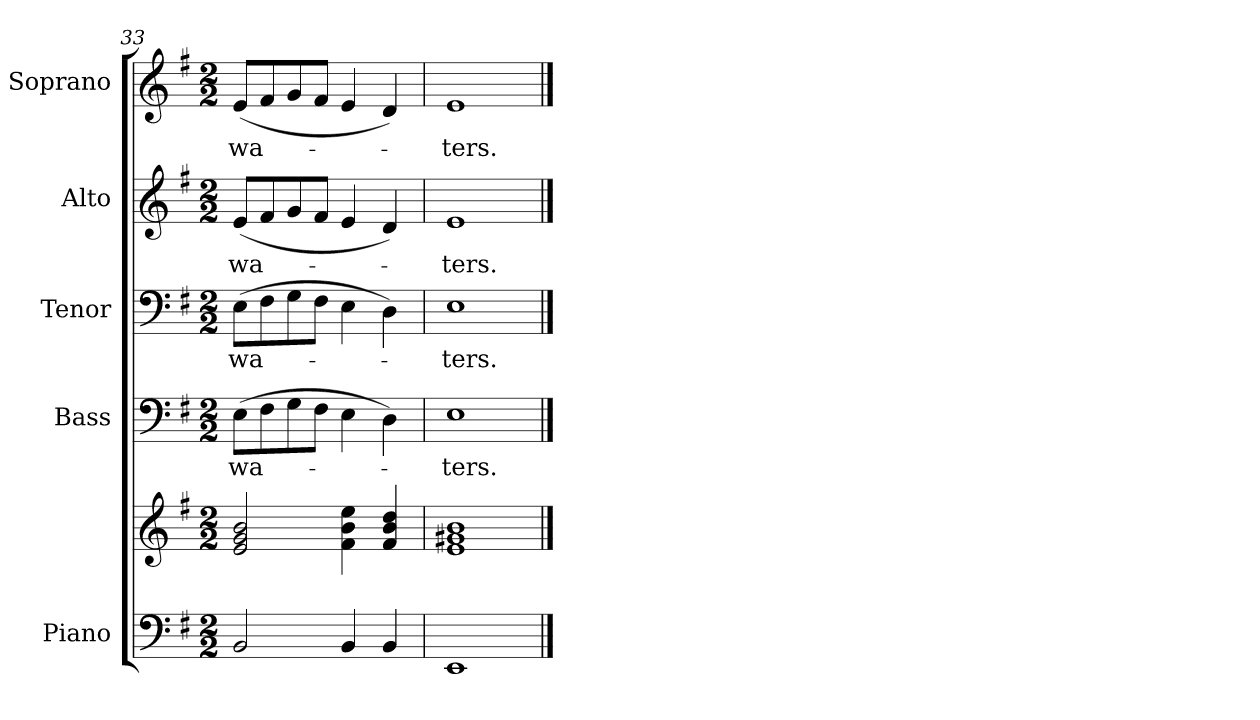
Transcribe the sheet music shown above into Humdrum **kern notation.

**kern	**kern	**kern	**text	**kern	**text	**kern	**text	**kern	**text
*part5	*part5	*part4	*part4	*part3	*part3	*part2	*part2	*part1	*part1
*staff6	*staff5	*staff4	*staff4	*staff3	*staff3	*staff2	*staff2	*staff1	*staff1
*I"Piano	*	*I"Bass	*	*I"Tenor	*	*I"Alto	*	*I"Soprano	*
*I'Pno.	*	*I'B.	*	*I'T.	*	*I'A.	*	*I'S.	*
!!LO:PB:g=z
*clefF4	*clefG2	*clefF4	*	*clefF4	*	*clefG2	*	*clefG2	*
*k[f#]	*k[f#]	*k[f#]	*	*k[f#]	*	*k[f#]	*	*k[f#]	*
*G:	*G:	*G:	*	*G:	*	*G:	*	*G:	*
*M2/2	*M2/2	*M2/2	*	*M2/2	*	*M2/2	*	*M2/2	*
=33	=33	=33	=33	=33	=33	=33	=33	=33	=33
!	!	!	!LO:LY:b:color=#000000	!	!	!	!	!	!
!	!	!	!	!	!LO:LY:b:color=#000000	!	!	!	!
!	!	!	!	!	!	!	!LO:LY:b:color=#000000	!	!
!	!	!	!	!	!	!	!	!	!LO:LY:b:color=#000000
2BBi/	2ei/ 2gi 2bi	(8Ei\L	wa-	(8Ei\L	wa-	(8ei/L	wa-	(8ei/L	wa-
.	.	8F#i\	.	8F#i\	.	8f#i/	.	8f#i/	.
.	.	8Gi\	.	8Gi\	.	8gi/	.	8gi/	.
.	.	8F#i\J	.	8F#i\J	.	8f#i/J	.	8f#i/J	.
4BBi/	4f#i\ 4bi 4eei	4Ei\	.	4Ei\	.	4ei/	.	4ei/	.
4BBi/	4f#i/ 4bi 4ddi	4Di\)	.	4Di\)	.	4di/)	.	4di/)	.
=34	=34	=34	=34	=34	=34	=34	=34	=34	=34
!	!	!	!LO:LY:b:color=#000000	!	!	!	!	!	!
!	!	!	!	!	!LO:LY:b:color=#000000	!	!	!	!
!	!	!	!	!	!	!	!LO:LY:b:color=#000000	!	!
!	!	!	!	!	!	!	!	!	!LO:LY:b:color=#000000
1EEi	1ei 1g#Xi 1bi	1Ei	-ters.	1Ei	-ters.	1ei	-ters.	1ei	-ters.
==	==	==	==	==	==	==	==	==	==
*-	*-	*-	*-	*-	*-	*-	*-	*-	*-
